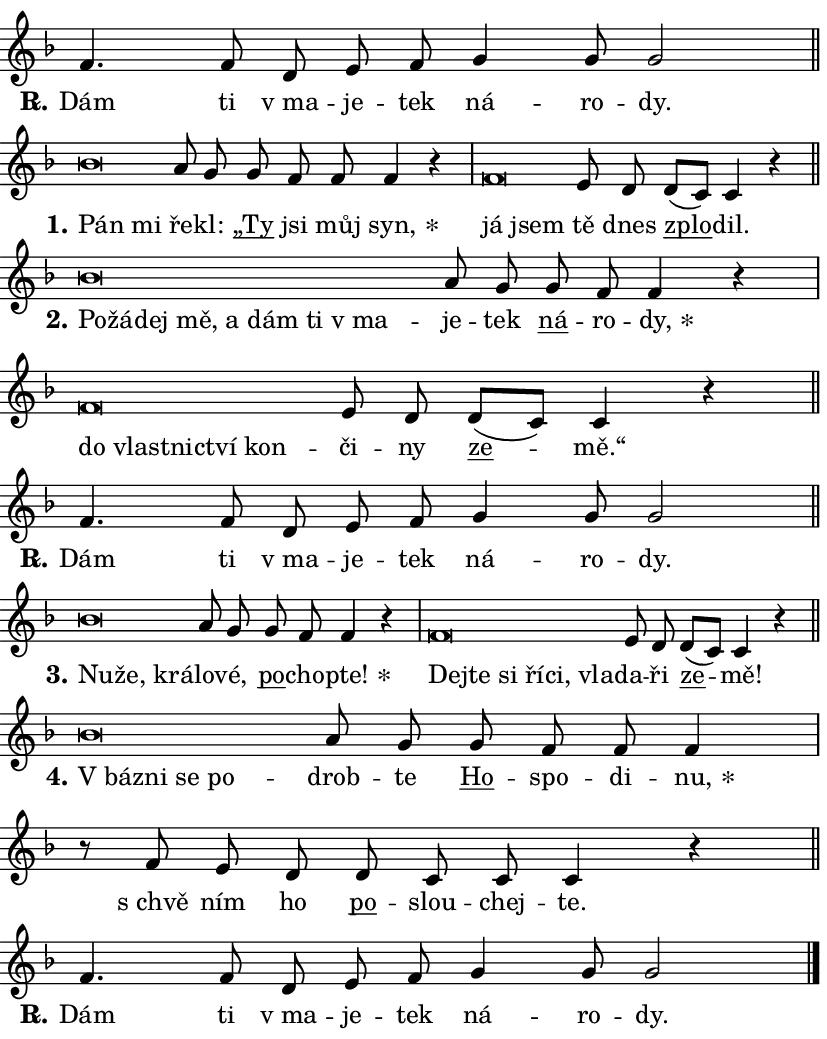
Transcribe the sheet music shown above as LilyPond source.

\version "2.24.0"
\header { tagline = "" }
\paper {
  indent = 0\cm
  top-margin = 0\cm
  right-margin = 0.13\cm % to fit lyric hyphens
  bottom-margin = 0\cm
  left-margin = 0\cm
  paper-width = 14\cm
  page-breaking = #ly:one-page-breaking
  system-system-spacing.basic-distance = #11
  score-system-spacing.basic-distance = #11
  ragged-last = ##f
}


%% Author: Thomas Morley
%% https://lists.gnu.org/archive/html/lilypond-user/2020-05/msg00002.html
#(define (line-position grob)
"Returns position of @var[grob} in current system:
   @code{'start}, if at first time-step
   @code{'end}, if at last time-step
   @code{'middle} otherwise
"
  (let* ((col (ly:item-get-column grob))
         (ln (ly:grob-object col 'left-neighbor))
         (rn (ly:grob-object col 'right-neighbor))
         (col-to-check-left (if (ly:grob? ln) ln col))
         (col-to-check-right (if (ly:grob? rn) rn col))
         (break-dir-left
           (and
             (ly:grob-property col-to-check-left 'non-musical #f)
             (ly:item-break-dir col-to-check-left)))
         (break-dir-right
           (and
             (ly:grob-property col-to-check-right 'non-musical #f)
             (ly:item-break-dir col-to-check-right))))
        (cond ((eqv? 1 break-dir-left) 'start)
              ((eqv? -1 break-dir-right) 'end)
              (else 'middle))))

#(define (tranparent-at-line-position vctor)
  (lambda (grob)
  "Relying on @code{line-position} select the relevant enry from @var{vctor}.
Used to determine transparency,"
    (case (line-position grob)
      ((end) (not (vector-ref vctor 0)))
      ((middle) (not (vector-ref vctor 1)))
      ((start) (not (vector-ref vctor 2))))))

noteHeadBreakVisibility =
#(define-music-function (break-visibility)(vector?)
"Makes @code{NoteHead}s transparent relying on @var{break-visibility}"
#{
  \override NoteHead.transparent =
    #(tranparent-at-line-position break-visibility)
#})

#(define delete-ledgers-for-transparent-note-heads
  (lambda (grob)
    "Reads whether a @code{NoteHead} is transparent.
If so this @code{NoteHead} is removed from @code{'note-heads} from
@var{grob}, which is supposed to be @code{LedgerLineSpanner}.
As a result ledgers are not printed for this @code{NoteHead}"
    (let* ((nhds-array (ly:grob-object grob 'note-heads))
           (nhds-list
             (if (ly:grob-array? nhds-array)
                 (ly:grob-array->list nhds-array)
                 '()))
           ;; Relies on the transparent-property being done before
           ;; Staff.LedgerLineSpanner.after-line-breaking is executed.
           ;; This is fragile ...
           (to-keep
             (remove
               (lambda (nhd)
                 (ly:grob-property nhd 'transparent #f))
               nhds-list)))
      ;; TODO find a better method to iterate over grob-arrays, similiar
      ;; to filter/remove etc for lists
      ;; For now rebuilt from scratch
      (set! (ly:grob-object grob 'note-heads)  '())
      (for-each
        (lambda (nhd)
          (ly:pointer-group-interface::add-grob grob 'note-heads nhd))
        to-keep))))

squashNotes = {
  \override NoteHead.X-extent = #'(-0.2 . 0.2)
  \override NoteHead.Y-extent = #'(-0.75 . 0)
  \override NoteHead.stencil =
    #(lambda (grob)
       (let ((pos (ly:grob-property grob 'staff-position)))
         (begin
           (if (< pos -7) (display "ERROR: Lower brevis then expected\n") (display ""))
           (if (<= pos -6) ly:text-interface::print ly:note-head::print))))
}
unSquashNotes = {
  \revert NoteHead.X-extent
  \revert NoteHead.Y-extent
  \revert NoteHead.stencil
}

hideNotes = \noteHeadBreakVisibility #begin-of-line-visible
unHideNotes = \noteHeadBreakVisibility #all-visible

% work-around for resetting accidentals
% https://lilypond.org/doc/v2.23/Documentation/notation/displaying-rhythms#unmetered-music
cadenzaMeasure = {
  \cadenzaOff
  \partial 1024 s1024
  \cadenzaOn
}

#(define-markup-command (accent layout props text) (markup?)
  "Underline accented syllable"
  (interpret-markup layout props
    #{\markup \override #'(offset . 4.3) \underline { #text }#}))

responsum = \markup \concat {
  "R" \hspace #-1.05 \path #0.1 #'((moveto 0 0.07) (lineto 0.9 0.8)) \hspace #0.05 "."
}

spaceSize = #0.6828661417322834 % exact space size for TeX Gyre Schola

\layout {
  \context {
    \Staff
    \remove "Time_signature_engraver"
    \override LedgerLineSpanner.after-line-breaking = #delete-ledgers-for-transparent-note-heads
  }
  \context {
    \Lyrics {
      \override LyricSpace.minimum-distance = \spaceSize
      \override LyricText.font-name = #"TeX Gyre Schola"
      \override LyricText.font-size = 1
      \override StanzaNumber.font-name = #"TeX Gyre Schola Bold"
      \override StanzaNumber.font-size = 1
    }
  }
  \context {
    \Score 
    \override NoteHead.text =
      #(lambda (grob) 
        (let ((pos (ly:grob-property grob 'staff-position)))
          #{\markup {
            \combine
              \halign #-0.55 \raise #(if (= pos -6) 0 0.5) \override #'(thickness . 2) \draw-line #'(3.2 . 0)
              \musicglyph "noteheads.sM1"
          }#}))
  }
}

% magnetic-lyrics.ily
%
%   written by
%     Jean Abou Samra <jean@abou-samra.fr>
%     Werner Lemberg <wl@gnu.org>
%
%   adapted by
%     Jiri Hon <jiri.hon@gmail.com>
%
% Version 2022-Apr-15

% https://www.mail-archive.com/lilypond-user@gnu.org/msg149350.html

#(define (Left_hyphen_pointer_engraver context)
   "Collect syllable-hyphen-syllable occurrences in lyrics and store
them in properties.  This engraver only looks to the left.  For
example, if the lyrics input is @code{foo -- bar}, it does the
following.

@itemize @bullet
@item
Set the @code{text} property of the @code{LyricHyphen} grob between
@q{foo} and @q{bar} to @code{foo}.

@item
Set the @code{left-hyphen} property of the @code{LyricText} grob with
text @q{foo} to the @code{LyricHyphen} grob between @q{foo} and
@q{bar}.
@end itemize

Use this auxiliary engraver in combination with the
@code{lyric-@/text::@/apply-@/magnetic-@/offset!} hook."
   (let ((hyphen #f)
         (text #f))
     (make-engraver
      (acknowledgers
       ((lyric-syllable-interface engraver grob source-engraver)
        (set! text grob)))
      (end-acknowledgers
       ((lyric-hyphen-interface engraver grob source-engraver)
        ;(when (not (grob::has-interface grob 'lyric-space-interface))
          (set! hyphen grob)));)
      ((stop-translation-timestep engraver)
       (when (and text hyphen)
         (ly:grob-set-object! text 'left-hyphen hyphen))
       (set! text #f)
       (set! hyphen #f)))))

#(define (lyric-text::apply-magnetic-offset! grob)
   "If the space between two syllables is less than the value in
property @code{LyricText@/.details@/.squash-threshold}, move the right
syllable to the left so that it gets concatenated with the left
syllable.

Use this function as a hook for
@code{LyricText@/.after-@/line-@/breaking} if the
@code{Left_@/hyphen_@/pointer_@/engraver} is active."
   (let ((hyphen (ly:grob-object grob 'left-hyphen #f)))
     (when hyphen
       (let ((left-text (ly:spanner-bound hyphen LEFT)))
         (when (grob::has-interface left-text 'lyric-syllable-interface)
           (let* ((common (ly:grob-common-refpoint grob left-text X))
                  (this-x-ext (ly:grob-extent grob common X))
                  (left-x-ext
                   (begin
                     ;; Trigger magnetism for left-text.
                     (ly:grob-property left-text 'after-line-breaking)
                     (ly:grob-extent left-text common X)))
                  ;; `delta` is the gap width between two syllables.
                  (delta (- (interval-start this-x-ext)
                            (interval-end left-x-ext)))
                  (details (ly:grob-property grob 'details))
                  (threshold (assoc-get 'squash-threshold details 0.2)))
             (when (< delta threshold)
               (let* (;; We have to manipulate the input text so that
                      ;; ligatures crossing syllable boundaries are not
                      ;; disabled.  For languages based on the Latin
                      ;; script this is essentially a beautification.
                      ;; However, for non-Western scripts it can be a
                      ;; necessity.
                      (lt (ly:grob-property left-text 'text))
                      (rt (ly:grob-property grob 'text))
                      (is-space (grob::has-interface hyphen 'lyric-space-interface))
                      (space (if is-space " " ""))
                      (extra-delta (if is-space spaceSize 0))
                      ;; Append new syllable.
                      (ltrt-space (if (and (string? lt) (string? rt))
                                (string-append lt space rt)
                                (make-concat-markup (list lt space rt))))
                      ;; Right-align `ltrt` to the right side.
                      (ltrt-space-markup (grob-interpret-markup
                               grob
                               (make-translate-markup
                                (cons (interval-length this-x-ext) 0)
                                (make-right-align-markup ltrt-space)))))
                 (begin
                   ;; Don't print `left-text`.
                   (ly:grob-set-property! left-text 'stencil #f)
                   ;; Set text and stencil (which holds all collected
                   ;; syllables so far) and shift it to the left.
                   (ly:grob-set-property! grob 'text ltrt-space)
                   (ly:grob-set-property! grob 'stencil ltrt-space-markup)
                   (ly:grob-translate-axis! grob (- (- delta extra-delta)) X))))))))))


#(define (lyric-hyphen::displace-bounds-first grob)
   ;; Make very sure this callback isn't triggered too early.
   (let ((left (ly:spanner-bound grob LEFT))
         (right (ly:spanner-bound grob RIGHT)))
     (ly:grob-property left 'after-line-breaking)
     (ly:grob-property right 'after-line-breaking)
     (ly:lyric-hyphen::print grob)))

squashThreshold = #0.4

\layout {
  \context {
    \Lyrics
    \consists #Left_hyphen_pointer_engraver
    \override LyricText.after-line-breaking =
      #lyric-text::apply-magnetic-offset!
    \override LyricHyphen.stencil = #lyric-hyphen::displace-bounds-first
    \override LyricText.details.squash-threshold = \squashThreshold
    \override LyricHyphen.minimum-distance = 0
    \override LyricHyphen.minimum-length = \squashThreshold
  }
}

squashText = \override LyricText.details.squash-threshold = 9999
unSquashText = \override LyricText.details.squash-threshold = \squashThreshold

leftText = \override LyricText.self-alignment-X = #LEFT
unLeftText = \revert LyricText.self-alignment-X

starOffset = #(lambda (grob) 
                (let ((x_offset (ly:self-alignment-interface::aligned-on-x-parent grob)))
                  (if (= x_offset 0) 0 (+ x_offset 1.2))))

star = #(define-music-function (syllable)(string?)
"Append star separator at the end of a syllable"
#{
  \once \override LyricText.X-offset = #starOffset
  \lyricmode { \markup {
    #syllable
    \override #'((font-name . "TeX Gyre Schola Bold")) \hspace #0.2 \lower #0.65 \larger "*"
  } }
#})

starAccent = #(define-music-function (syllable)(string?)
"Append star separator at the end of a syllable and make accent"
#{
  \once \override LyricText.X-offset = #starOffset
  \lyricmode { \markup {
    \accent #syllable
    \override #'((font-name . "TeX Gyre Schola Bold")) \hspace #0.2 \lower #0.65 \larger "*"
  } }
#})

breath = #(define-music-function (syllable)(string?)
"Append breathing indicator at the end of a syllable"
#{
  \lyricmode { \markup { #syllable "+" } }
#})

optionalBreath = #(define-music-function (syllable)(string?)
"Append optional breathing indicator at the end of a syllable"
#{
  \lyricmode { \markup { #syllable "(+)" } }
#})


\score {
    <<
        \new Voice = "melody" { \cadenzaOn \key f \major \relative { f'4. f8 d e f g4 g8 g2 \cadenzaMeasure \bar "||" \break } }
        \new Lyrics \lyricsto "melody" { \lyricmode { \set stanza = \responsum
Dám ti "v ma" -- je -- tek ná -- ro -- dy. } }
    >>
    \layout {}
}

\score {
    <<
        \new Voice = "melody" { \cadenzaOn \key f \major \relative { \squashNotes bes'\breve*1/16 \hideNotes \breve*1/16 \bar "" \unHideNotes \unSquashNotes a8 g \bar "" g f f f4 r \cadenzaMeasure \bar "|" \squashNotes f\breve*1/16 \hideNotes \breve*1/16 \bar "" \unHideNotes \unSquashNotes e8 d \bar "" d[( c)] c4 r \cadenzaMeasure \bar "||" \break } }
        \new Lyrics \lyricsto "melody" { \lyricmode { \set stanza = "1."
\leftText Pán \squashText mi \unLeftText \unSquashText ře -- kl: \markup \accent „Ty jsi můj \star syn, \leftText já \squashText jsem \unLeftText \unSquashText tě dnes \markup \accent zplo -- dil. } }
    >>
    \layout {}
}

\score {
    <<
        \new Voice = "melody" { \cadenzaOn \key f \major \relative { \squashNotes bes'\breve*1/16 \hideNotes \breve*1/16 \bar "" \breve*1/16 \bar "" \breve*1/16 \bar "" \breve*1/16 \bar "" \breve*1/16 \bar "" \breve*1/16 \breve*1/16 \bar "" \unHideNotes \unSquashNotes a8 g \bar "" g f f4 r \cadenzaMeasure \bar "|" \squashNotes f\breve*1/16 \hideNotes \breve*1/16 \bar "" \breve*1/16 \bar "" \breve*1/16 \breve*1/16 \bar "" \unHideNotes \unSquashNotes e8 d \bar "" d[( c)] c4 r \cadenzaMeasure \bar "||" \break } }
        \new Lyrics \lyricsto "melody" { \lyricmode { \set stanza = "2."
\leftText Po -- \squashText žá -- dej mě, a dám ti "v ma" -- \unLeftText \unSquashText je -- tek \markup \accent ná -- ro -- \star dy, \leftText do \squashText vlast -- nic -- tví kon -- \unLeftText \unSquashText či -- ny \markup \accent ze -- mě.“ } }
    >>
    \layout {}
}

\score {
    <<
        \new Voice = "melody" { \cadenzaOn \key f \major \relative { f'4. f8 d e f g4 g8 g2 \cadenzaMeasure \bar "||" \break } }
        \new Lyrics \lyricsto "melody" { \lyricmode { \set stanza = \responsum
Dám ti "v ma" -- je -- tek ná -- ro -- dy. } }
    >>
    \layout {}
}

\score {
    <<
        \new Voice = "melody" { \cadenzaOn \key f \major \relative { \squashNotes bes'\breve*1/16 \hideNotes \breve*1/16 \breve*1/16 \bar "" \unHideNotes \unSquashNotes a8 g \bar "" g f f4 r \cadenzaMeasure \bar "|" \squashNotes f\breve*1/16 \hideNotes \breve*1/16 \bar "" \breve*1/16 \bar "" \breve*1/16 \bar "" \breve*1/16 \breve*1/16 \bar "" \unHideNotes \unSquashNotes e8 d \bar "" d[( c)] c4 r \cadenzaMeasure \bar "||" \break } }
        \new Lyrics \lyricsto "melody" { \lyricmode { \set stanza = "3."
\leftText Nu -- \squashText že, krá -- \unLeftText \unSquashText lo -- vé, \markup \accent po -- cho -- \star pte! \leftText Dej -- \squashText te si ří -- ci, vla -- \unLeftText \unSquashText da -- ři \markup \accent ze -- mě! } }
    >>
    \layout {}
}

\score {
    <<
        \new Voice = "melody" { \cadenzaOn \key f \major \relative { \squashNotes bes'\breve*1/16 \hideNotes \breve*1/16 \bar "" \breve*1/16 \breve*1/16 \bar "" \unHideNotes \unSquashNotes a8 g \bar "" g f f f4 \cadenzaMeasure \bar "|" r8 f e8 d \bar "" d c c c4 r \cadenzaMeasure \bar "||" \break } }
        \new Lyrics \lyricsto "melody" { \lyricmode { \set stanza = "4."
\leftText "V báz" -- \squashText ni se po -- \unLeftText \unSquashText drob -- te \markup \accent Ho -- spo -- di -- \star nu, "s chvě" ním ho \markup \accent po -- slou -- chej -- te. } }
    >>
    \layout {}
}

\score {
    <<
        \new Voice = "melody" { \cadenzaOn \key f \major \relative { f'4. f8 d e f g4 g8 g2 \cadenzaMeasure \bar "||" \break } \bar "|." }
        \new Lyrics \lyricsto "melody" { \lyricmode { \set stanza = \responsum
Dám ti "v ma" -- je -- tek ná -- ro -- dy. } }
    >>
    \layout {}
}
